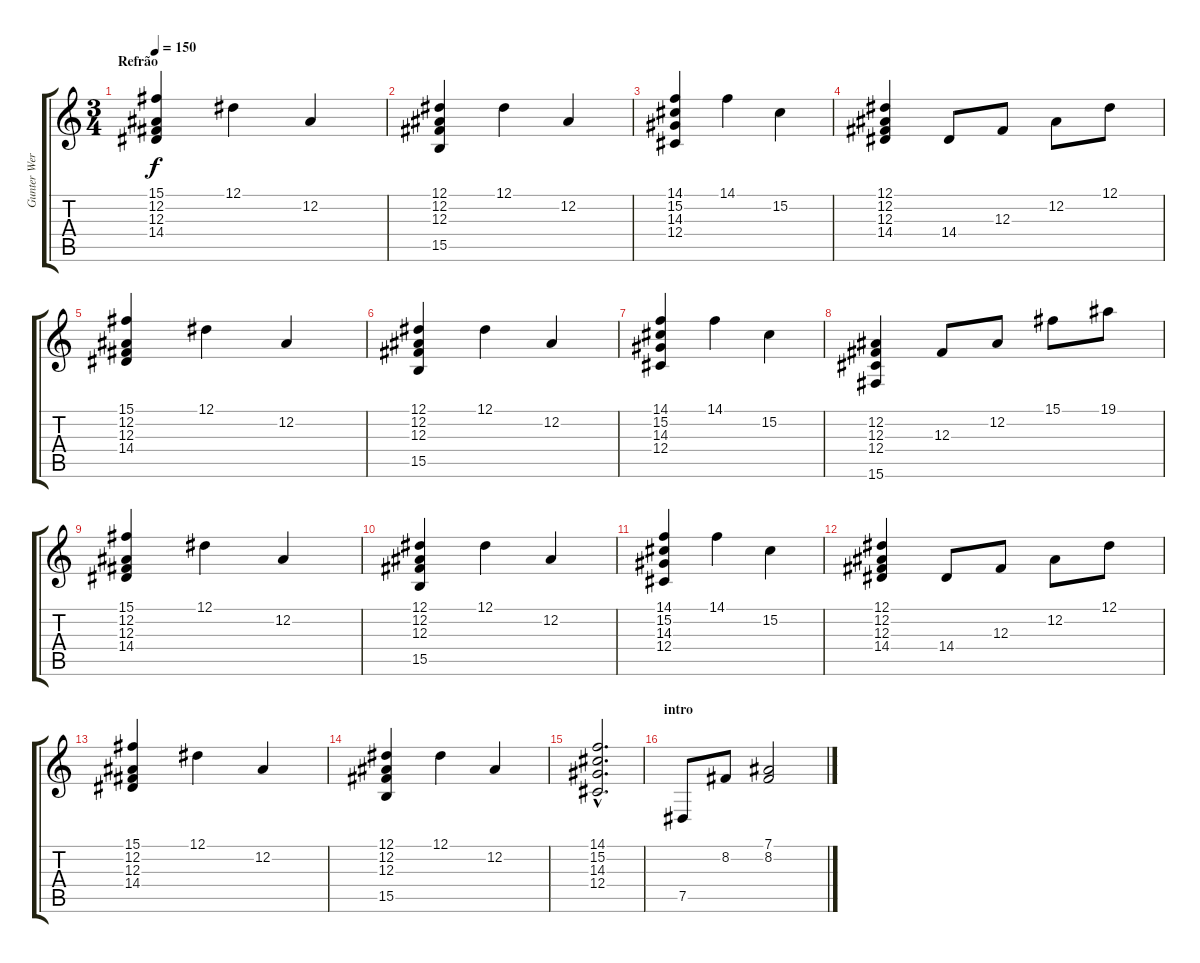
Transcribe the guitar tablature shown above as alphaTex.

\track ("Gunter Werno" "Gunter Wer") {instrument brightacousticpiano}
\staff {score tabs}
\tuning (Eb4 Bb3 Gb3 Db3 Ab2 Eb2) {hide}
\ts (3 4)
\section ("" "Refrão")
\tempo 150
\clef g2
\ks c
(15.1 12.2 12.3 14.4).4{dy f volume 13 instrument brightacousticpiano} 12.1.4 12.2.4 |
(12.1 12.2 12.3 15.5).4 12.1.4 12.2.4 |
(14.1 15.2 14.3 12.4).4 14.1.4 15.2.4 |
(12.1 12.2 12.3 14.4).4 14.4.8 12.3.8 12.2.8 12.1.8 |
(15.1 12.2 12.3 14.4).4{volume 13 instrument brightacousticpiano} 12.1.4 12.2.4 |
(12.1 12.2 12.3 15.5).4 12.1.4 12.2.4 |
(14.1 15.2 14.3 12.4).4 14.1.4 15.2.4 |
(12.2 12.3 12.4 15.6).4 12.3.8 12.2.8 15.1.8 19.1.8 |
(15.1 12.2 12.3 14.4).4{volume 13 instrument brightacousticpiano} 12.1.4 12.2.4 |
(12.1 12.2 12.3 15.5).4 12.1.4 12.2.4 |
(14.1 15.2 14.3 12.4).4 14.1.4 15.2.4 |
(12.1 12.2 12.3 14.4).4 14.4.8 12.3.8 12.2.8 12.1.8 |
(15.1 12.2 12.3 14.4).4{volume 13 instrument brightacousticpiano} 12.1.4 12.2.4 |
(12.1 12.2 12.3 15.5).4 12.1.4 12.2.4 |
(14.1{hac} 15.2{hac} 14.3{hac} 12.4{hac}).2{d} |
\section ("" "intro")
7.5.8{volume 13 instrument brightacousticpiano} 8.2.8 (7.1 8.2).2
